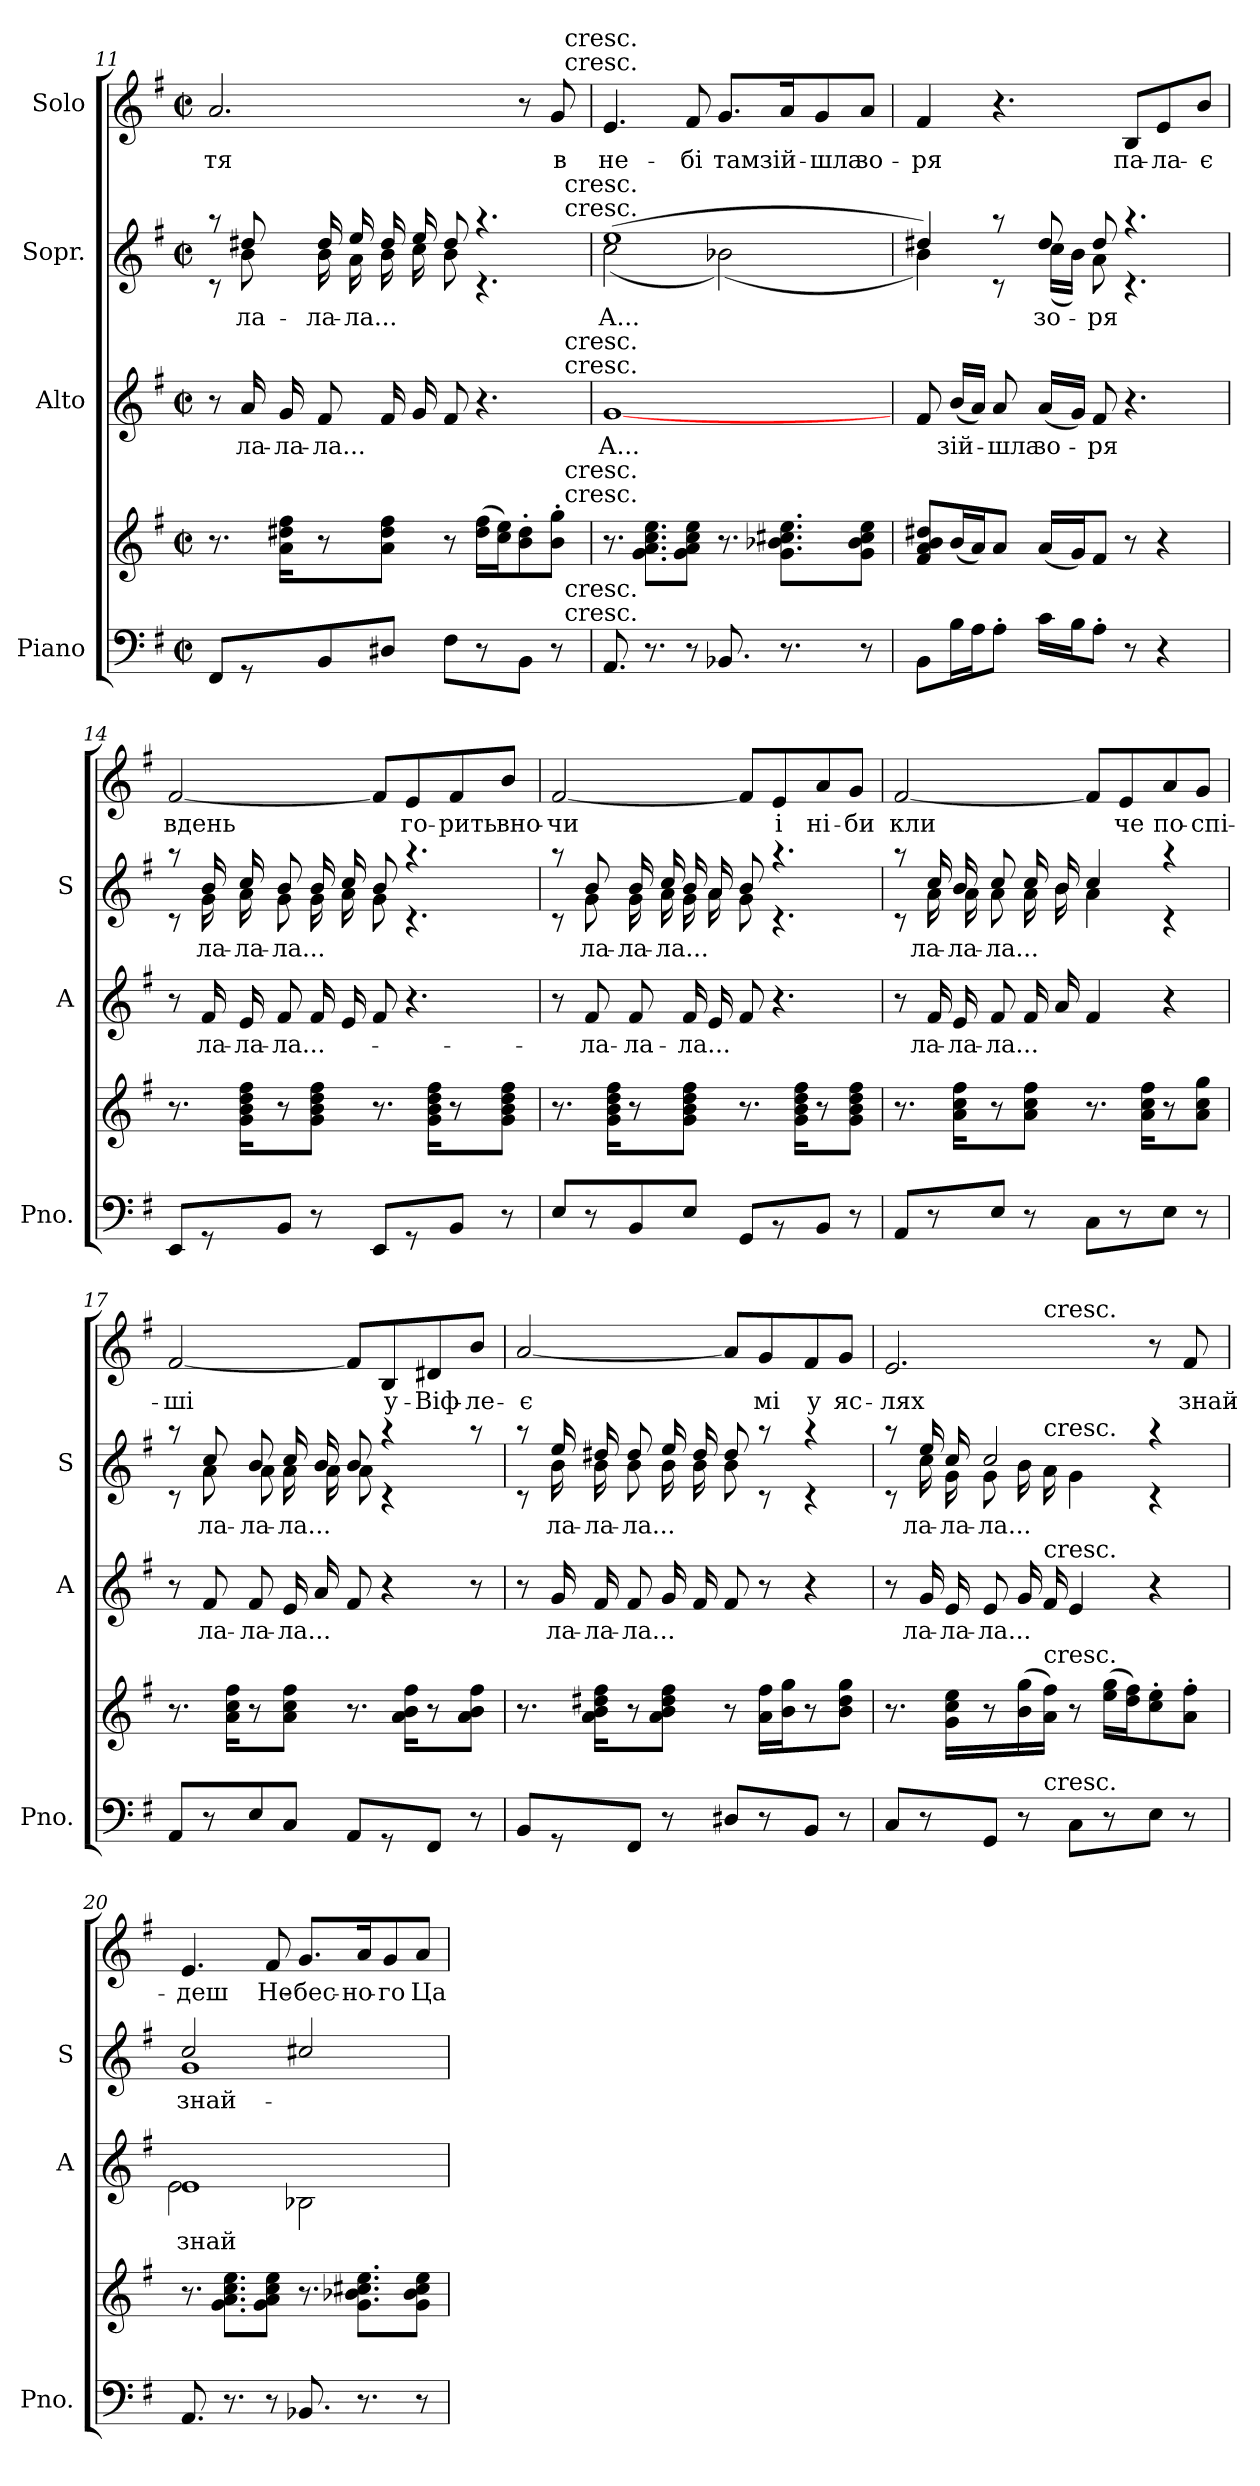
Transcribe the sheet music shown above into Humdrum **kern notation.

**kern	**kern	**dynam	**kern	**text	**dynam	**kern	**text	**dynam	**kern	**text	**dynam
*part4	*part4	*part4	*part3	*part3	*part3	*part2	*part2	*part2	*part1	*part1	*part1
*staff5	*staff4	*staff4/5	*staff3	*staff3	*staff3	*staff2	*staff2	*staff2	*staff1	*staff1	*staff1
*I"Piano	*	*	*I"Alto	*	*	*I"Sopr.	*	*	*I"Solo	*	*
*I'Pno.	*	*	*I'A	*	*	*I'S	*	*	*	*	*
!!LO:PB:g=z
*clefF4	*clefG2	*	*clefG2	*	*	*clefG2	*	*	*clefG2	*	*
*k[f#]	*k[f#]	*	*k[f#]	*	*	*k[f#]	*	*	*k[f#]	*	*
*e:	*e:	*	*e:	*	*	*e:	*	*	*e:	*	*
*M2/2	*M2/2	*	*M2/2	*	*	*M2/2	*	*	*M2/2	*	*
*met(c|)	*met(c|)	*	*met(c|)	*	*	*met(c|)	*	*	*met(c|)	*	*
=11	=11	=11	=11	=11	=11	=11	=11	=11	=11	=11	=11
*	*	*	*	*	*	*^	*	*	*	*	*
!	!	!	!	!	!	!	!	!	!	!	!LO:LY:b	!
*^	*^	*	*^	*	*	*	*^	*	*	*^	*	*
8FF#/L	2ryy	8.r	2ryy	.	8r	2ryy	.	.	8raa	8rc	2ryy	.	.	2.a/	2ryy	-тя	.
!	!	!	!	!	!	!	!LO:LY:b	!	!	!	!	!LO:LY:b	!	!	!	!	!
8r	.	.	.	.	16a/	.	ла-	.	8dd#X/	8b\	.	ла-	.	.	.	.	.
!	!	!	!	!	!	!	!LO:LY:b	!	!	!	!	!	!	!	!	!	!
.	.	16a\ 16dd#X\ 16ff#\KL	.	.	16g/	.	-ла-	.	.	.	.	.	.	.	.	.	.
!	!	!	!	!	!	!	!LO:LY:b	!	!	!	!	!LO:LY:b	!	!	!	!	!
8BB/	.	8r	.	.	8f#/	.	-ла...	.	16dd#/	16b\	.	-ла-	.	.	.	.	.
!	!	!	!	!	!	!	!	!	!	!	!	!LO:LY:b	!	!	!	!	!
.	.	.	.	.	.	.	.	.	16ee/	16a\	.	-ла...	.	.	.	.	.
8D#X/J	.	8a\ 8dd#\ 8ff#\J	.	.	16f#/	.	.	.	16dd#/	16b\	.	.	.	.	.	.	.
.	.	.	.	.	16g/	.	.	.	16ee/	16cc\	.	.	.	.	.	.	.
8F#\L	4ryy	8r	4ryy	.	8f#/	4ryy	.	.	8dd#/	8b\	4ryy	.	.	.	4ryy	.	.
8r	.	(>16dd#\ 16ff#\LL	.	.	4.r	.	.	.	4.raa	4.rc	.	.	.	.	.	.	.
.	.	16cc\ 16ee\J)	.	.	.	.	.	.	.	.	.	.	.	.	.	.	.
!	!	!	!	!	!	!	!	!	!	!	!	!	!	!	!	!LO:LY:b	!
8BB\J	8ryy	8b\'> 8dd#\'>	8ryy	.	.	8ryy	.	.	.	.	8ryy	.	.	8r	8ryy	і	.
!	!	!	!	!	!	!	!	!	!	!	!	!	!	!	!	!LO:LY:b	!
8r	32ryy	8b\'> 8gg\'>J	32ryy	.	.	32ryy	.	.	.	.	32ryy	.	.	8g/	32ryy	в	.
!	!	!	!	!	!	!	!	!	!	!	!	!	!	!	!LO:TX:a:t=cresc.	!	!
!	!	!	!	!	!	!	!	!	!	!	!	!	!	!	!LO:TX:a:t=cresc.	!	!
!	!	!	!	!	!	!	!	!	!	!	!LO:TX:a:t=cresc.	!	!	!	!	!	!
!	!	!	!	!	!	!	!	!	!	!	!LO:TX:a:t=cresc.	!	!	!	!	!	!
!	!	!	!	!	!	!LO:TX:a:t=cresc.	!	!	!	!	!	!	!	!	!	!	!
!	!	!	!	!	!	!LO:TX:a:t=cresc.	!	!	!	!	!	!	!	!	!	!	!
!	!	!	!LO:TX:a:t=cresc.	!	!	!	!	!	!	!	!	!	!	!	!	!	!
!	!	!	!LO:TX:a:t=cresc.	!	!	!	!	!	!	!	!	!	!	!	!	!	!
!	!LO:TX:a:t=cresc.	!	!	!	!	!	!	!	!	!	!	!	!	!	!	!	!
!	!LO:TX:a:t=cresc.	!	!	!	!	!	!	!	!	!	!	!	!	!	!	!	!
.	16.ryy	.	16.ryy	.	.	16.ryy	.	.	.	.	16.ryy	.	.	.	16.ryy	.	.
=12	=12	=12	=12	=12	=12	=12	=12	=12	=12	=12	=12	=12	=12	=12	=12	=12	=12
!	!	!	!	!	!	!	!LO:LY:b	!	!	!	!	!LO:LY:b	!	!	!	!LO:LY:b	!
*v	*v	*	*	*	*v	*v	*	*	*	*v	*v	*	*	*v	*v	*	*
*	*v	*v	*	*	*	*	*	*	*	*	*	*	*
8.AA/	8.r	.	[1g	А...	.	(>1ee	(<2cc\	А...	.	4.e/	не-	.
8.r	8.g\ 8.a\ 8.cc\ 8.ee\L	.	.	.	.	.	.	.	.	.	.	.
!	!	!	!	!	!	!	!	!	!	!	!LO:LY:b	!
8r	8g\ 8a\ 8cc\ 8ee\J	.	.	.	.	.	.	.	.	8f#/	-бі	.
!	!	!	!	!	!	!	!	!	!	!	!LO:LY:b	!
8.BB-X/	8.r	.	.	.	.	.	(<2b-X\)	.	.	8.g/L	там	.
!	!	!	!	!	!	!	!	!	!	!	!LO:LY:b	!
8.r	8.g\ 8.b-X\ 8.cc#X\ 8.ee\L	.	.	.	.	.	.	.	.	16a/K	зій-	.
!	!	!	!	!	!	!	!	!	!	!	!LO:LY:b	!
.	.	.	.	.	.	.	.	.	.	8g/	-шла	.
!	!	!	!	!	!	!	!	!	!	!	!LO:LY:b	!
8r	8g\ 8b-\ 8cc#\ 8ee\J	.	.	.	.	.	.	.	.	8a/J	зо-	.
=13	=13	=13	=13	=13	=13	=13	=13	=13	=13	=13	=13	=13
!	!	!	!	!	!	!	!	!	!	!	!LO:LY:b	!
*^	*^	*	*^	*	*	*	*^	*	*	*^	*	*
8BB\L	4ryy	8f#/ 8a/ 8b/ 8dd#X/L	4ryy	.	8f#/	4ryy	.	.	4dd#X/)	4b\)	4ryy	.	.	4f#/	4ryy	-ря	.
!	!	!	!	!	!	!	!LO:LY:b	!	!	!	!	!	!	!	!	!	!
16B\L	.	(<16b/L	.	.	(<16b/LL	.	зій-	.	.	.	.	.	.	.	.	.	.
16A\J	.	16a/J)	.	.	16a/JJ)	.	.	.	.	.	.	.	.	.	.	.	.
!	!	!	!	!	!	!	!LO:LY:b	!	!	!	!	!	!	!	!	!	!
8A'>\J	32ryy	8a/J	32ryy	.	8a/	32ryy	-шла	.	8raa	8rc	32ryy	.	.	4.r	32ryy	.	.
!	!	!	!	!LO:DY:a=2	!	!	!	!	!	!	!	!	!	!	!	!	!
!	!	!	!	!LO:DY:n=1:a=2	!	!	!	!	!	!	!	!	!	!	!	!	!
!	!	!	!	!LO:DY:n=2:a	!	!	!	!	!	!	!	!	!	!	!	!	!
!	!	!	!	!LO:DY:n=3:a	!	!	!	!LO:DY:a	!	!	!	!	!	!	!	!	!
!	!	!	!	!	!	!	!	!LO:DY:n=1:a	!	!	!	!	!LO:DY:a	!	!	!	!
!	!	!	!	!	!	!	!	!	!	!	!	!	!LO:DY:n=1:a	!	!	!	!LO:DY:a
!	!	!	!	!	!	!	!	!	!	!	!	!	!	!	!	!	!LO:DY:n=1:a
.	2ryy	.	2ryy	mp mp mp mp	.	2ryy	.	mp mp	.	.	2ryy	.	mp mp	.	2ryy	.	mp mp
!	!	!	!	!	!	!	!LO:LY:b	!	!	!	!	!LO:LY:b	!	!	!	!	!
16c\LL	.	(<16a/LL	.	.	(<16a/LL	.	зо-	.	8dd#/	(<16cc\LL	.	зо-	.	.	.	.	.
16B\J	.	16g/J)	.	.	16g/JJ)	.	.	.	.	16b\JJ)	.	.	.	.	.	.	.
!	!	!	!	!	!	!	!LO:LY:b	!	!	!	!	!LO:LY:b	!	!	!	!	!
8A'>\J	.	8f#/J	.	.	8f#/	.	-ря	.	8dd#/	8a\	.	-ря	.	.	.	.	.
!	!	!	!	!	!	!	!	!	!	!	!	!	!	!	!	!LO:LY:b	!
8r	.	8r	.	.	4.r	.	.	.	4.raa	4.rc	.	.	.	8B/L	.	па-	.
!	!	!	!	!	!	!	!	!	!	!	!	!	!	!	!	!LO:LY:b	!
4r	.	4r	.	.	.	.	.	.	.	.	.	.	.	8e/	.	-ла-	.
.	8..ryy	.	8..ryy	.	.	8..ryy	.	.	.	.	8..ryy	.	.	.	8..ryy	.	.
!	!	!	!	!	!	!	!	!	!	!	!	!	!	!	!	!LO:LY:b	!
.	.	.	.	.	.	.	.	.	.	.	.	.	.	8b/J	.	-є	.
!!LO:LB:g=z
=14	=14	=14	=14	=14	=14	=14	=14	=14	=14	=14	=14	=14	=14	=14	=14	=14	=14
!	!	!	!	!	!	!	!	!	!	!	!	!	!	!	!	!LO:LY:b	!
*v	*v	*	*	*	*v	*v	*	*	*	*v	*v	*	*	*v	*v	*	*
*	*v	*v	*	*	*	*	*	*	*	*	*	*	*
8EE/L	8.r	.	8r	.	.	8raa	8rc	.	.	[2f#/	вдень	.
!	!	!	!	!LO:LY:b	!	!	!	!LO:LY:b	!	!	!	!
8r	.	.	16f#/	ла-	.	16b/	16g\	ла-	.	.	.	.
!	!	!	!	!LO:LY:b	!	!	!	!LO:LY:b	!	!	!	!
.	16g\ 16b\ 16dd\ 16ff#\KL	.	16e/	-ла-	.	16cc/	16a\	-ла-	.	.	.	.
!	!	!	!	!LO:LY:b	!	!	!	!LO:LY:b	!	!	!	!
8BB/J	8r	.	8f#/	-ла...-	.	8b/	8g\	-ла...	.	.	.	.
8r	8g\ 8b\ 8dd\ 8ff#\J	.	16f#/	.	.	16b/	16g\	.	.	.	.	.
.	.	.	16e/	.	.	16cc/	16a\	.	.	.	.	.
8EE/L	8.r	.	8f#/	.	.	8b/	8g\	.	.	8f#/L]	.	.
!	!	!	!	!	!	!	!	!	!	!	!LO:LY:b	!
8r	.	.	4.r	.	.	4.raa	4.rc	.	.	8e/	го-	.
.	16g\ 16b\ 16dd\ 16ff#\KL	.	.	.	.	.	.	.	.	.	.	.
!	!	!	!	!	!	!	!	!	!	!	!LO:LY:b	!
8BB/J	8r	.	.	.	.	.	.	.	.	8f#/	-рить	.
!	!	!	!	!	!	!	!	!	!	!	!LO:LY:b	!
8r	8g\ 8b\ 8dd\ 8ff#\J	.	.	.	.	.	.	.	.	8b/J	вно-	.
=15	=15	=15	=15	=15	=15	=15	=15	=15	=15	=15	=15	=15
!	!	!	!	!	!	!	!	!	!	!	!LO:LY:b	!
8E/L	8.r	.	8r	.	.	8raa	8rc	.	.	[2f#/	-чи	.
!	!	!	!	!LO:LY:b	!	!	!	!LO:LY:b	!	!	!	!
8r	.	.	8f#/	-ла-	.	8b/	8g\	ла-	.	.	.	.
.	16g\ 16b\ 16dd\ 16ff#\KL	.	.	.	.	.	.	.	.	.	.	.
!	!	!	!	!LO:LY:b	!	!	!	!LO:LY:b	!	!	!	!
8BB/	8r	.	8f#/	-ла-	.	16b/	16g\	-ла-	.	.	.	.
!	!	!	!	!	!	!	!	!LO:LY:b	!	!	!	!
.	.	.	.	.	.	16cc/	16a\	-ла...	.	.	.	.
!	!	!	!	!LO:LY:b	!	!	!	!	!	!	!	!
8E/J	8g\ 8b\ 8dd\ 8ff#\J	.	16f#/	-ла...	.	16b/	16g\	.	.	.	.	.
.	.	.	16e/	.	.	16a/	16a\	.	.	.	.	.
8GG/L	8.r	.	8f#/	.	.	8b/	8g\	.	.	8f#/L]	.	.
!	!	!	!	!	!	!	!	!	!	!	!LO:LY:b	!
8r	.	.	4.r	.	.	4.raa	4.rc	.	.	8e/	і	.
.	16g\ 16b\ 16dd\ 16ff#\KL	.	.	.	.	.	.	.	.	.	.	.
!	!	!	!	!	!	!	!	!	!	!	!LO:LY:b	!
8BB/J	8r	.	.	.	.	.	.	.	.	8a/	ні-	.
!	!	!	!	!	!	!	!	!	!	!	!LO:LY:b	!
8r	8g\ 8b\ 8dd\ 8ff#\J	.	.	.	.	.	.	.	.	8g/J	-би	.
=16	=16	=16	=16	=16	=16	=16	=16	=16	=16	=16	=16	=16
!	!	!	!	!	!	!	!	!	!	!	!LO:LY:b	!
8AA/L	8.r	.	8r	.	.	8raa	8rc	.	.	[2f#/	кли	.
!	!	!	!	!LO:LY:b	!	!	!	!LO:LY:b	!	!	!	!
8r	.	.	16f#/	ла-	.	16cc/	16a\	ла-	.	.	.	.
!	!	!	!	!LO:LY:b	!	!	!	!LO:LY:b	!	!	!	!
.	16a\ 16cc\ 16ff#\KL	.	16e/	-ла-	.	16b/	16a\	-ла-	.	.	.	.
!	!	!	!	!LO:LY:b	!	!	!	!LO:LY:b	!	!	!	!
8E/J	8r	.	8f#/	-ла...	.	8cc/	8a\	-ла...	.	.	.	.
8r	8a\ 8cc\ 8ff#\J	.	16f#/	.	.	16cc/	16a\	.	.	.	.	.
.	.	.	16a/	.	.	16b/	16b\	.	.	.	.	.
8C\L	8.r	.	4f#/	.	.	4cc/	4a\	.	.	8f#/L]	.	.
!	!	!	!	!	!	!	!	!	!	!	!LO:LY:b	!
8r	.	.	.	.	.	.	.	.	.	8e/	че	.
.	16a\ 16cc\ 16ff#\KL	.	.	.	.	.	.	.	.	.	.	.
!	!	!	!	!	!	!	!	!	!	!	!LO:LY:b	!
8E\J	8r	.	4r	.	.	4raa	4rc	.	.	8a/	по-	.
!	!	!	!	!	!	!	!	!	!	!	!LO:LY:b	!
8r	8a\ 8cc\ 8gg\J	.	.	.	.	.	.	.	.	8g/J	-спі-	.
!!LO:PB:g=z
=17	=17	=17	=17	=17	=17	=17	=17	=17	=17	=17	=17	=17
!	!	!	!	!	!	!	!	!	!	!	!LO:LY:b	!
8AA/L	8.r	.	8r	.	.	8raa	8rc	.	.	[2f#/	-ші	.
!	!	!	!	!LO:LY:b	!	!	!	!LO:LY:b	!	!	!	!
8r	.	.	8f#/	ла-	.	8cc/	8a\	ла-	.	.	.	.
.	16a\ 16cc\ 16ff#\KL	.	.	.	.	.	.	.	.	.	.	.
!	!	!	!	!LO:LY:b	!	!	!	!LO:LY:b	!	!	!	!
8E/	8r	.	8f#/	-ла-	.	8b/	8a\	-ла-	.	.	.	.
!	!	!	!	!LO:LY:b	!	!	!	!LO:LY:b	!	!	!	!
8C/J	8a\ 8cc\ 8ff#\J	.	16e/	-ла...	.	16cc/	16a\	-ла...	.	.	.	.
.	.	.	16a/	.	.	16b/	16a\	.	.	.	.	.
8AA/L	8.r	.	8f#/	.	.	8b/	8a\	.	.	8f#/L]	.	.
!	!	!	!	!	!	!	!	!	!	!	!LO:LY:b	!
8r	.	.	4r	.	.	4raa	4rc	.	.	8B/	у-	.
.	16a\ 16b\ 16ff#\KL	.	.	.	.	.	.	.	.	.	.	.
!	!	!	!	!	!	!	!	!	!	!	!LO:LY:b	!
8FF#/J	8r	.	.	.	.	.	.	.	.	8d#X/	-Віф-	.
!	!	!	!	!	!	!	!	!	!	!	!LO:LY:b	!
8r	8a\ 8b\ 8ff#\J	.	8r	.	.	8raa	8ryy	.	.	8b/J	-ле-	.
=18	=18	=18	=18	=18	=18	=18	=18	=18	=18	=18	=18	=18
!	!	!	!	!	!	!	!	!	!	!	!LO:LY:b	!
8BB/L	8.r	.	8r	.	.	8raa	8rc	.	.	[2a/	-є	.
!	!	!	!	!LO:LY:b	!	!	!	!LO:LY:b	!	!	!	!
8r	.	.	16g/	ла-	.	16ee/	16b\	ла-	.	.	.	.
!	!	!	!	!LO:LY:b	!	!	!	!LO:LY:b	!	!	!	!
.	16a\ 16b\ 16dd#X\ 16ff#\KL	.	16f#/	-ла-	.	16dd#X/	16b\	-ла-	.	.	.	.
!	!	!	!	!LO:LY:b	!	!	!	!LO:LY:b	!	!	!	!
8FF#/J	8r	.	8f#/	-ла...	.	8dd#/	8b\	-ла...	.	.	.	.
8r	8a\ 8b\ 8dd#\ 8ff#\J	.	16g/	.	.	16ee/	16b\	.	.	.	.	.
.	.	.	16f#/	.	.	16dd#/	16b\	.	.	.	.	.
8D#X/L	8r	.	8f#/	.	.	8dd#/	8b\	.	.	8a/L]	.	.
!	!	!	!	!	!	!	!	!	!	!	!LO:LY:b	!
8r	16a\ 16ff#\LL	.	8r	.	.	8raa	8rc	.	.	8g/	мі	.
.	16b\ 16gg\J	.	.	.	.	.	.	.	.	.	.	.
!	!	!	!	!	!	!	!	!	!	!	!LO:LY:b	!
8BB/J	8r	.	4r	.	.	4raa	4rc	.	.	8f#/	у	.
!	!	!	!	!	!	!	!	!	!	!	!LO:LY:b	!
8r	8b\ 8dd#\ 8gg\J	.	.	.	.	.	.	.	.	8g/J	яс-	.
=19	=19	=19	=19	=19	=19	=19	=19	=19	=19	=19	=19	=19
!	!	!	!	!	!	!	!	!	!	!	!LO:LY:b	!
*^	*	*	*	*	*	*	*	*	*	*^	*	*
8C/L	4..ryy	8.r	.	8r	.	.	8raa	8rc	.	.	2.e/	4..ryy	-лях	.
!	!	!	!	!	!LO:LY:b	!	!	!	!LO:LY:b	!	!	!	!	!
8r	.	.	.	16g/	ла-	.	16ee/	16cc\	ла-	.	.	.	.	.
!	!	!	!	!	!LO:LY:b	!	!	!	!LO:LY:b	!	!	!	!	!
.	.	16g\ 16cc\ 16ee\KL	.	16e/	-ла-	.	16cc/	16g\	-ла-	.	.	.	.	.
!	!	!	!	!	!LO:LY:b	!	!	!	!LO:LY:b	!	!	!	!	!
8GG/J	.	8r	.	8e/	-ла...	.	2cc/	8g\	-ла...	.	.	.	.	.
8r	.	(>16b\ 16gg\L	.	16g/	.	.	.	16b\	.	.	.	.	.	.
!	!	!	!	!	!	!	!	!	!	!	!	!LO:TX:a:t=cresc.	!	!
!	!	!	!	!	!	!	!	!LO:TX:a:t=cresc.	!	!	!	!	!	!
!	!	!	!	!LO:TX:a:t=cresc.	!	!	!	!	!	!	!	!	!	!
!	!	!LO:TX:a:t=cresc.	!	!	!	!	!	!	!	!	!	!	!	!
!	!LO:TX:a:t=cresc.	!	!	!	!	!	!	!	!	!	!	!	!	!
.	2ryy	16a\ 16ff#\JJ)	.	16f#/	.	.	.	16a\	.	.	.	2ryy	.	.
8C\L	.	8r	.	4e/	.	.	.	4g\	.	.	.	.	.	.
8r	.	(>16ee\ 16gg\LL	.	.	.	.	.	.	.	.	.	.	.	.
.	.	16dd\ 16ff#\J)	.	.	.	.	.	.	.	.	.	.	.	.
8E\J	.	8cc\'> 8ee\'>	.	4r	.	.	4raa	4rc	.	.	8r	.	.	.
!	!	!	!	!	!	!	!	!	!	!	!	!	!LO:LY:b	!
8r	.	8a\'> 8ff#\'>J	.	.	.	.	.	.	.	.	8f#/	.	знай-	.
.	16ryy	.	.	.	.	.	.	.	.	.	.	16ryy	.	.
!!LO:LB:g=z
=20	=20	=20	=20	=20	=20	=20	=20	=20	=20	=20	=20	=20	=20	=20
!	!	!	!	!	!LO:LY:b	!	!	!	!LO:LY:b	!	!	!	!LO:LY:b	!
*v	*v	*	*	*^	*	*	*	*	*	*	*v	*v	*	*
8.AA/	8.r	.	1e	2e\	знай-	.	2cc/	1g	знай-	.	4.e/	-деш	.
8.r	8.g\ 8.a\ 8.cc\ 8.ee\L	.	.	.	.	.	.	.	.	.	.	.	.
!	!	!	!	!	!	!	!	!	!	!	!	!LO:LY:b	!
8r	8g\ 8a\ 8cc\ 8ee\J	.	.	.	.	.	.	.	.	.	8f#/	Не-	.
!	!	!	!	!	!	!	!	!	!	!	!	!LO:LY:b	!
8.BB-X/	8.r	.	.	2B-X\	.	.	2cc#X/	.	.	.	8.g/L	-бес-	.
!	!	!	!	!	!	!	!	!	!	!	!	!LO:LY:b	!
8.r	8.g\ 8.b-X\ 8.cc#X\ 8.ee\L	.	.	.	.	.	.	.	.	.	16a/K	-но-	.
!	!	!	!	!	!	!	!	!	!	!	!	!LO:LY:b	!
.	.	.	.	.	.	.	.	.	.	.	8g/	-го	.
!	!	!	!	!	!	!	!	!	!	!	!	!LO:LY:b	!
8r	8g\ 8b-\ 8cc#\ 8ee\J	.	.	.	.	.	.	.	.	.	8a/J	Ца-	.
*	*	*	*v	*v	*	*	*	*	*	*	*	*	*
*	*	*	*	*	*	*v	*v	*	*	*	*	*
=	=	=	=	=	=	=	=	=	=	=	=
*-	*-	*-	*-	*-	*-	*-	*-	*-	*-	*-	*-
